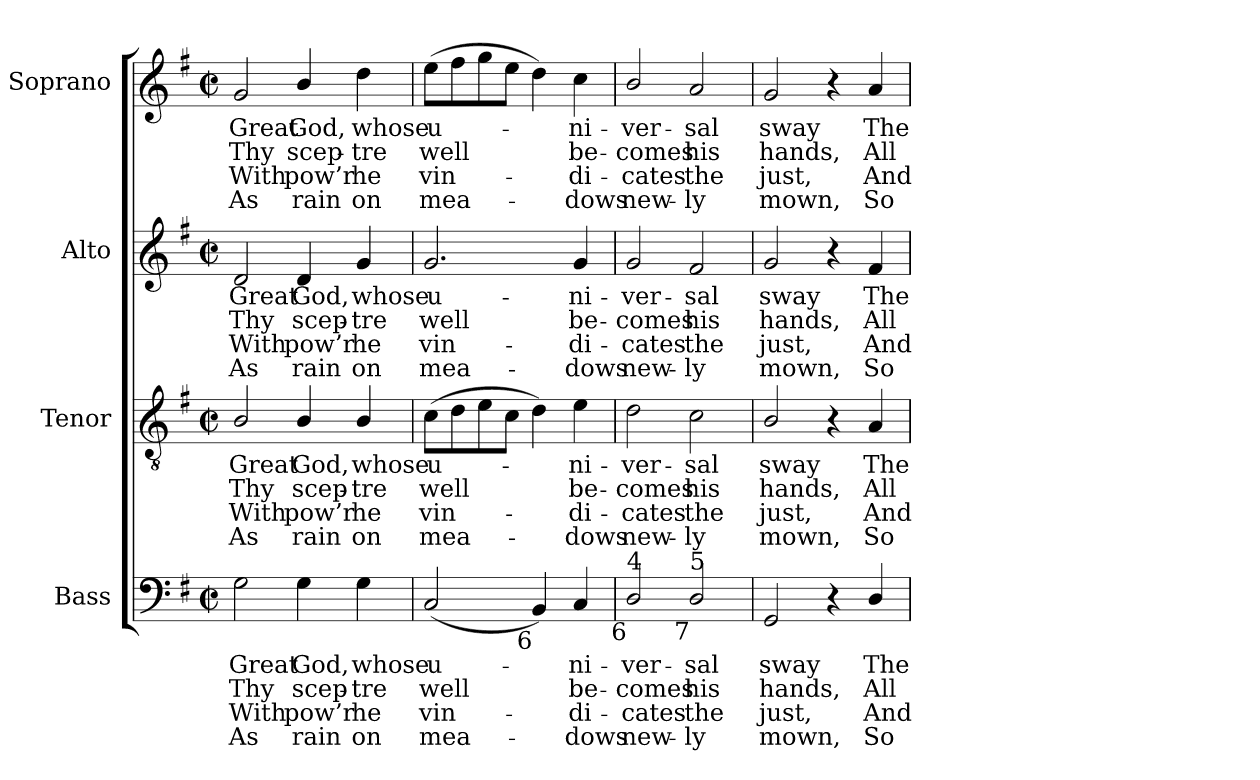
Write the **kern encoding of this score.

**kern	**text	**text	**text	**text	**kern	**text	**text	**text	**text	**kern	**text	**text	**text	**text	**kern	**text	**text	**text	**text
*part4	*part4	*part4	*part4	*part4	*part3	*part3	*part3	*part3	*part3	*part2	*part2	*part2	*part2	*part2	*part1	*part1	*part1	*part1	*part1
*staff4	*staff4	*staff4	*staff4	*staff4	*staff3	*staff3	*staff3	*staff3	*staff3	*staff2	*staff2	*staff2	*staff2	*staff2	*staff1	*staff1	*staff1	*staff1	*staff1
*I"Bass	*	*	*	*	*I"Tenor	*	*	*	*	*I"Alto	*	*	*	*	*I"Soprano	*	*	*	*
*I'B.	*	*	*	*	*I'T.	*	*	*	*	*I'A.	*	*	*	*	*I'S.	*	*	*	*
!!LO:PB:g=z
*clefF4	*	*	*	*	*clefGv2	*	*	*	*	*clefG2	*	*	*	*	*clefG2	*	*	*	*
*	*	*	*	*	*ITrd7c12	*	*	*	*	*	*	*	*	*	*	*	*	*	*
*k[f#]	*	*	*	*	*k[f#]	*	*	*	*	*k[f#]	*	*	*	*	*k[f#]	*	*	*	*
*G:	*	*	*	*	*G:	*	*	*	*	*G:	*	*	*	*	*G:	*	*	*	*
*M2/2	*	*	*	*	*M2/2	*	*	*	*	*M2/2	*	*	*	*	*M2/2	*	*	*	*
*met(c|)	*	*	*	*	*met(c|)	*	*	*	*	*met(c|)	*	*	*	*	*met(c|)	*	*	*	*
=1	=1	=1	=1	=1	=1	=1	=1	=1	=1	=1	=1	=1	=1	=1	=1	=1	=1	=1	=1
!	!LO:LY:b:color=#000000	!LO:LY:b:color=#000000	!LO:LY:b:color=#000000	!LO:LY:b:color=#000000	!	!	!	!	!	!	!	!	!	!	!	!	!	!	!
!	!	!	!	!	!	!LO:LY:b:color=#000000	!LO:LY:b:color=#000000	!LO:LY:b:color=#000000	!LO:LY:b:color=#000000	!	!	!	!	!	!	!	!	!	!
!	!	!	!	!	!	!	!	!	!	!	!LO:LY:b:color=#000000	!LO:LY:b:color=#000000	!LO:LY:b:color=#000000	!LO:LY:b:color=#000000	!	!	!	!	!
!	!	!	!	!	!	!	!	!	!	!	!	!	!	!	!	!LO:LY:b:color=#000000	!LO:LY:b:color=#000000	!LO:LY:b:color=#000000	!LO:LY:b:color=#000000
2Gi\	Great	Thy	With	As	2BBi/	Great	Thy	With	As	2di/	Great	Thy	With	As	2gi/	Great	Thy	With	As
!	!LO:LY:b:color=#000000	!LO:LY:b:color=#000000	!LO:LY:b:color=#000000	!LO:LY:b:color=#000000	!	!	!	!	!	!	!	!	!	!	!	!	!	!	!
!	!	!	!	!	!	!LO:LY:b:color=#000000	!LO:LY:b:color=#000000	!LO:LY:b:color=#000000	!LO:LY:b:color=#000000	!	!	!	!	!	!	!	!	!	!
!	!	!	!	!	!	!	!	!	!	!	!LO:LY:b:color=#000000	!LO:LY:b:color=#000000	!LO:LY:b:color=#000000	!LO:LY:b:color=#000000	!	!	!	!	!
!	!	!	!	!	!	!	!	!	!	!	!	!	!	!	!	!LO:LY:b:color=#000000	!LO:LY:b:color=#000000	!LO:LY:b:color=#000000	!LO:LY:b:color=#000000
4Gi\	God,	scep-	pow’r	rain	4BBi/	God,	scep-	pow’r	rain	4di/	God,	scep-	pow’r	rain	4bi/	God,	scep-	pow’r	rain
!	!LO:LY:b:color=#000000	!LO:LY:b:color=#000000	!LO:LY:b:color=#000000	!LO:LY:b:color=#000000	!	!	!	!	!	!	!	!	!	!	!	!	!	!	!
!	!	!	!	!	!	!LO:LY:b:color=#000000	!LO:LY:b:color=#000000	!LO:LY:b:color=#000000	!LO:LY:b:color=#000000	!	!	!	!	!	!	!	!	!	!
!	!	!	!	!	!	!	!	!	!	!	!LO:LY:b:color=#000000	!LO:LY:b:color=#000000	!LO:LY:b:color=#000000	!LO:LY:b:color=#000000	!	!	!	!	!
!	!	!	!	!	!	!	!	!	!	!	!	!	!	!	!	!LO:LY:b:color=#000000	!LO:LY:b:color=#000000	!LO:LY:b:color=#000000	!LO:LY:b:color=#000000
4Gi\	whose	-tre	he	on	4BBi/	whose	-tre	he	on	4gi/	whose	-tre	he	on	4ddi\	whose	-tre	he	on
=2	=2	=2	=2	=2	=2	=2	=2	=2	=2	=2	=2	=2	=2	=2	=2	=2	=2	=2	=2
!	!LO:LY:b:color=#000000	!LO:LY:b:color=#000000	!LO:LY:b:color=#000000	!LO:LY:b:color=#000000	!	!	!	!	!	!	!	!	!	!	!	!	!	!	!
!	!	!	!	!	!	!LO:LY:b:color=#000000	!LO:LY:b:color=#000000	!LO:LY:b:color=#000000	!LO:LY:b:color=#000000	!	!	!	!	!	!	!	!	!	!
!	!	!	!	!	!	!	!	!	!	!	!LO:LY:b:color=#000000	!LO:LY:b:color=#000000	!LO:LY:b:color=#000000	!LO:LY:b:color=#000000	!	!	!	!	!
!	!	!	!	!	!	!	!	!	!	!	!	!	!	!	!	!LO:LY:b:color=#000000	!LO:LY:b:color=#000000	!LO:LY:b:color=#000000	!LO:LY:b:color=#000000
(2Ci/	u-	well	vin-	-mea-	(8Ci\L	u-	well	vin-	-mea-	2.gi/	u-	well	vin-	-mea-	(8eei\L	u-	well	vin-	-mea-
.	.	.	.	.	8Di\	.	.	.	.	.	.	.	.	.	8ff#i\	.	.	.	.
.	.	.	.	.	8Ei\	.	.	.	.	.	.	.	.	.	8ggi\	.	.	.	.
.	.	.	.	.	8Ci\J	.	.	.	.	.	.	.	.	.	8eei\J	.	.	.	.
!LO:TX:b:rj:t=6	!	!	!	!	!	!	!	!	!	!	!	!	!	!	!	!	!	!	!
4BBi/)	.	.	.	.	4Di\)	.	.	.	.	.	.	.	.	.	4ddi\)	.	.	.	.
!	!LO:LY:b:color=#000000	!LO:LY:b:color=#000000	!LO:LY:b:color=#000000	!LO:LY:b:color=#000000	!	!	!	!	!	!	!	!	!	!	!	!	!	!	!
!	!	!	!	!	!	!LO:LY:b:color=#000000	!LO:LY:b:color=#000000	!LO:LY:b:color=#000000	!LO:LY:b:color=#000000	!	!	!	!	!	!	!	!	!	!
!	!	!	!	!	!	!	!	!	!	!	!LO:LY:b:color=#000000	!LO:LY:b:color=#000000	!LO:LY:b:color=#000000	!LO:LY:b:color=#000000	!	!	!	!	!
!	!	!	!	!	!	!	!	!	!	!	!	!	!	!	!	!LO:LY:b:color=#000000	!LO:LY:b:color=#000000	!LO:LY:b:color=#000000	!LO:LY:b:color=#000000
4Ci/	-ni-	be-	-di-	-dows	4Ei\	-ni-	be-	-di-	-dows	4gi/	-ni-	be-	-di-	-dows	4cci\	-ni-	be-	-di-	-dows
=3	=3	=3	=3	=3	=3	=3	=3	=3	=3	=3	=3	=3	=3	=3	=3	=3	=3	=3	=3
!	!LO:LY:b:color=#000000	!LO:LY:b:color=#000000	!LO:LY:b:color=#000000	!LO:LY:b:color=#000000	!	!	!	!	!	!	!	!	!	!	!	!	!	!	!
!	!	!	!	!	!	!LO:LY:b:color=#000000	!LO:LY:b:color=#000000	!LO:LY:b:color=#000000	!LO:LY:b:color=#000000	!	!	!	!	!	!	!	!	!	!
!	!	!	!	!	!	!	!	!	!	!	!LO:LY:b:color=#000000	!LO:LY:b:color=#000000	!LO:LY:b:color=#000000	!LO:LY:b:color=#000000	!	!	!	!	!
!LO:TX:b:rj:t=6	!	!	!	!	!	!	!	!	!	!	!	!	!	!	!	!	!	!	!
!LO:TX:t=4	!	!	!	!	!	!	!	!	!	!	!	!	!	!	!	!	!	!	!
!	!	!	!	!	!	!	!	!	!	!	!	!	!	!	!	!LO:LY:b:color=#000000	!LO:LY:b:color=#000000	!LO:LY:b:color=#000000	!LO:LY:b:color=#000000
2Di/	-ver-	-comes	cates	new-	2Di\	-ver-	-comes	cates	new-	2gi/	-ver-	-comes	cates	new-	2bi/	-ver-	-comes	cates	new-
!	!LO:LY:b:color=#000000	!LO:LY:b:color=#000000	!LO:LY:b:color=#000000	!LO:LY:b:color=#000000	!	!	!	!	!	!	!	!	!	!	!	!	!	!	!
!	!	!	!	!	!	!LO:LY:b:color=#000000	!LO:LY:b:color=#000000	!LO:LY:b:color=#000000	!LO:LY:b:color=#000000	!	!	!	!	!	!	!	!	!	!
!	!	!	!	!	!	!	!	!	!	!	!LO:LY:b:color=#000000	!LO:LY:b:color=#000000	!LO:LY:b:color=#000000	!LO:LY:b:color=#000000	!	!	!	!	!
!LO:TX:b:rj:t=7	!	!	!	!	!	!	!	!	!	!	!	!	!	!	!	!	!	!	!
!LO:TX:t=5	!	!	!	!	!	!	!	!	!	!	!	!	!	!	!	!	!	!	!
!	!	!	!	!	!	!	!	!	!	!	!	!	!	!	!	!LO:LY:b:color=#000000	!LO:LY:b:color=#000000	!LO:LY:b:color=#000000	!LO:LY:b:color=#000000
2Di/	-sal	his	-the	ly	2Ci\	-sal	his	-the	ly	2f#i/	-sal	his	-the	ly	2ai/	-sal	his	-the	ly
=4	=4	=4	=4	=4	=4	=4	=4	=4	=4	=4	=4	=4	=4	=4	=4	=4	=4	=4	=4
!	!LO:LY:b:color=#000000	!LO:LY:b:color=#000000	!LO:LY:b:color=#000000	!LO:LY:b:color=#000000	!	!	!	!	!	!	!	!	!	!	!	!	!	!	!
!	!	!	!	!	!	!LO:LY:b:color=#000000	!LO:LY:b:color=#000000	!LO:LY:b:color=#000000	!LO:LY:b:color=#000000	!	!	!	!	!	!	!	!	!	!
!	!	!	!	!	!	!	!	!	!	!	!LO:LY:b:color=#000000	!LO:LY:b:color=#000000	!LO:LY:b:color=#000000	!LO:LY:b:color=#000000	!	!	!	!	!
!	!	!	!	!	!	!	!	!	!	!	!	!	!	!	!	!LO:LY:b:color=#000000	!LO:LY:b:color=#000000	!LO:LY:b:color=#000000	!LO:LY:b:color=#000000
2GGi/	sway	hands,	just,	mown,	2BBi/	sway	hands,	just,	mown,	2gi/	sway	hands,	just,	mown,	2gi/	sway	hands,	just,	mown,
4r	.	.	.	.	4r	.	.	.	.	4r	.	.	.	.	4r	.	.	.	.
!	!LO:LY:b:color=#000000	!LO:LY:b:color=#000000	!LO:LY:b:color=#000000	!LO:LY:b:color=#000000	!	!	!	!	!	!	!	!	!	!	!	!	!	!	!
!	!	!	!	!	!	!LO:LY:b:color=#000000	!LO:LY:b:color=#000000	!LO:LY:b:color=#000000	!LO:LY:b:color=#000000	!	!	!	!	!	!	!	!	!	!
!	!	!	!	!	!	!	!	!	!	!	!LO:LY:b:color=#000000	!LO:LY:b:color=#000000	!LO:LY:b:color=#000000	!LO:LY:b:color=#000000	!	!	!	!	!
!	!	!	!	!	!	!	!	!	!	!	!	!	!	!	!	!LO:LY:b:color=#000000	!LO:LY:b:color=#000000	!LO:LY:b:color=#000000	!LO:LY:b:color=#000000
4Di/	The	All	And	So	4AAi/	The	All	And	So	4f#i/	The	All	And	So	4ai/	The	All	And	So
=	=	=	=	=	=	=	=	=	=	=	=	=	=	=	=	=	=	=	=
*-	*-	*-	*-	*-	*-	*-	*-	*-	*-	*-	*-	*-	*-	*-	*-	*-	*-	*-	*-
